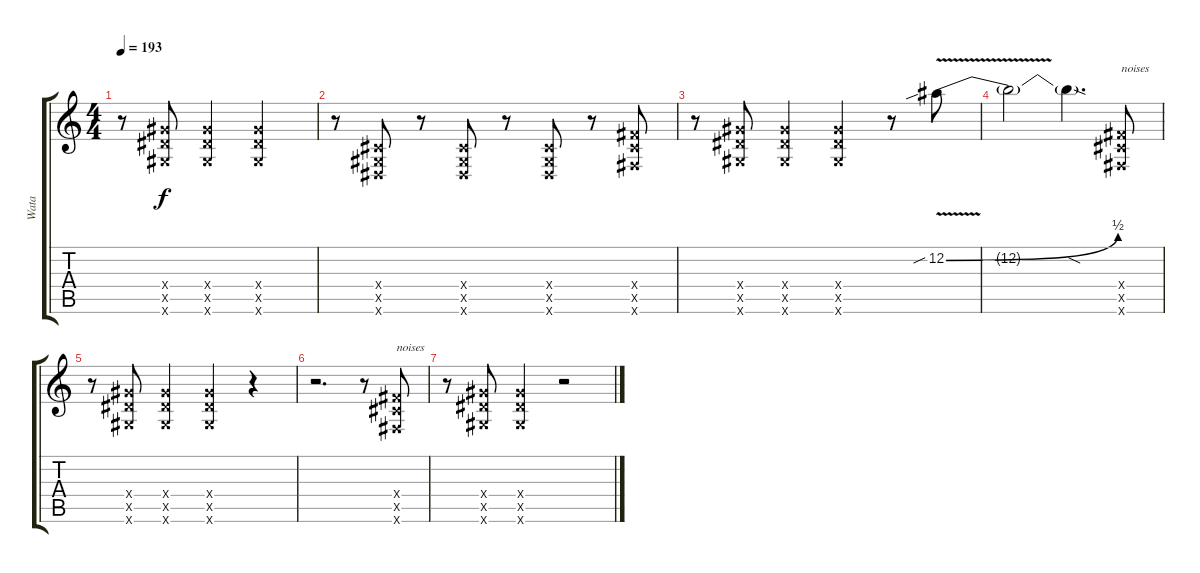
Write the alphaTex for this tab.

\track ("Wata" "Wata") {instrument overdrivenguitar}
\staff {score tabs}
\tuning (Eb4 Bb3 Gb3 Db3 Ab2 Eb2) {hide}
\ts (4 4)
\section ("" "")
\tempo 193
\clef g2
\ks c
r.8{dy f} (7.4{x} 7.5{x} 5.6{x}).8 (7.4{x} 7.5{x} 5.6{x}).4 (7.4{x} 7.5{x} 5.6{x}).2 |
r.8 (0.4{x} 0.5{x} 0.6{x}).8 r.8 (0.4{x} 0.5{x} 0.6{x}).8 r.8 (0.4{x} 0.5{x} 0.6{x}).8 r.8 (5.4{x} 5.5{x} 3.6{x}).8 |
r.8 (7.4{x} 7.5{x} 5.6{x}).8 (7.4{x} 7.5{x} 5.6{x}).4 (7.4{x} 7.5{x} 5.6{x}).4 r.8 12.2{be (bend 0 0 60 2) v sib}.8 |
12.2{t}.2 12.2{sod t}.4{d} (5.4{x} 5.5{x} 3.6{x}).8{txt "noises"} |
r.8 (7.4{x} 7.5{x} 5.6{x}).8 (7.4{x} 7.5{x} 5.6{x}).4 (7.4{x} 7.5{x} 5.6{x}).4 r.4 |
r.2{d} r.8 (5.4{x} 5.5{x} 3.6{x}).8{txt "noises"} |
r.8 (7.4{x} 7.5{x} 5.6{x}).8 (7.4{x} 7.5{x} 5.6{x}).4 r.2
